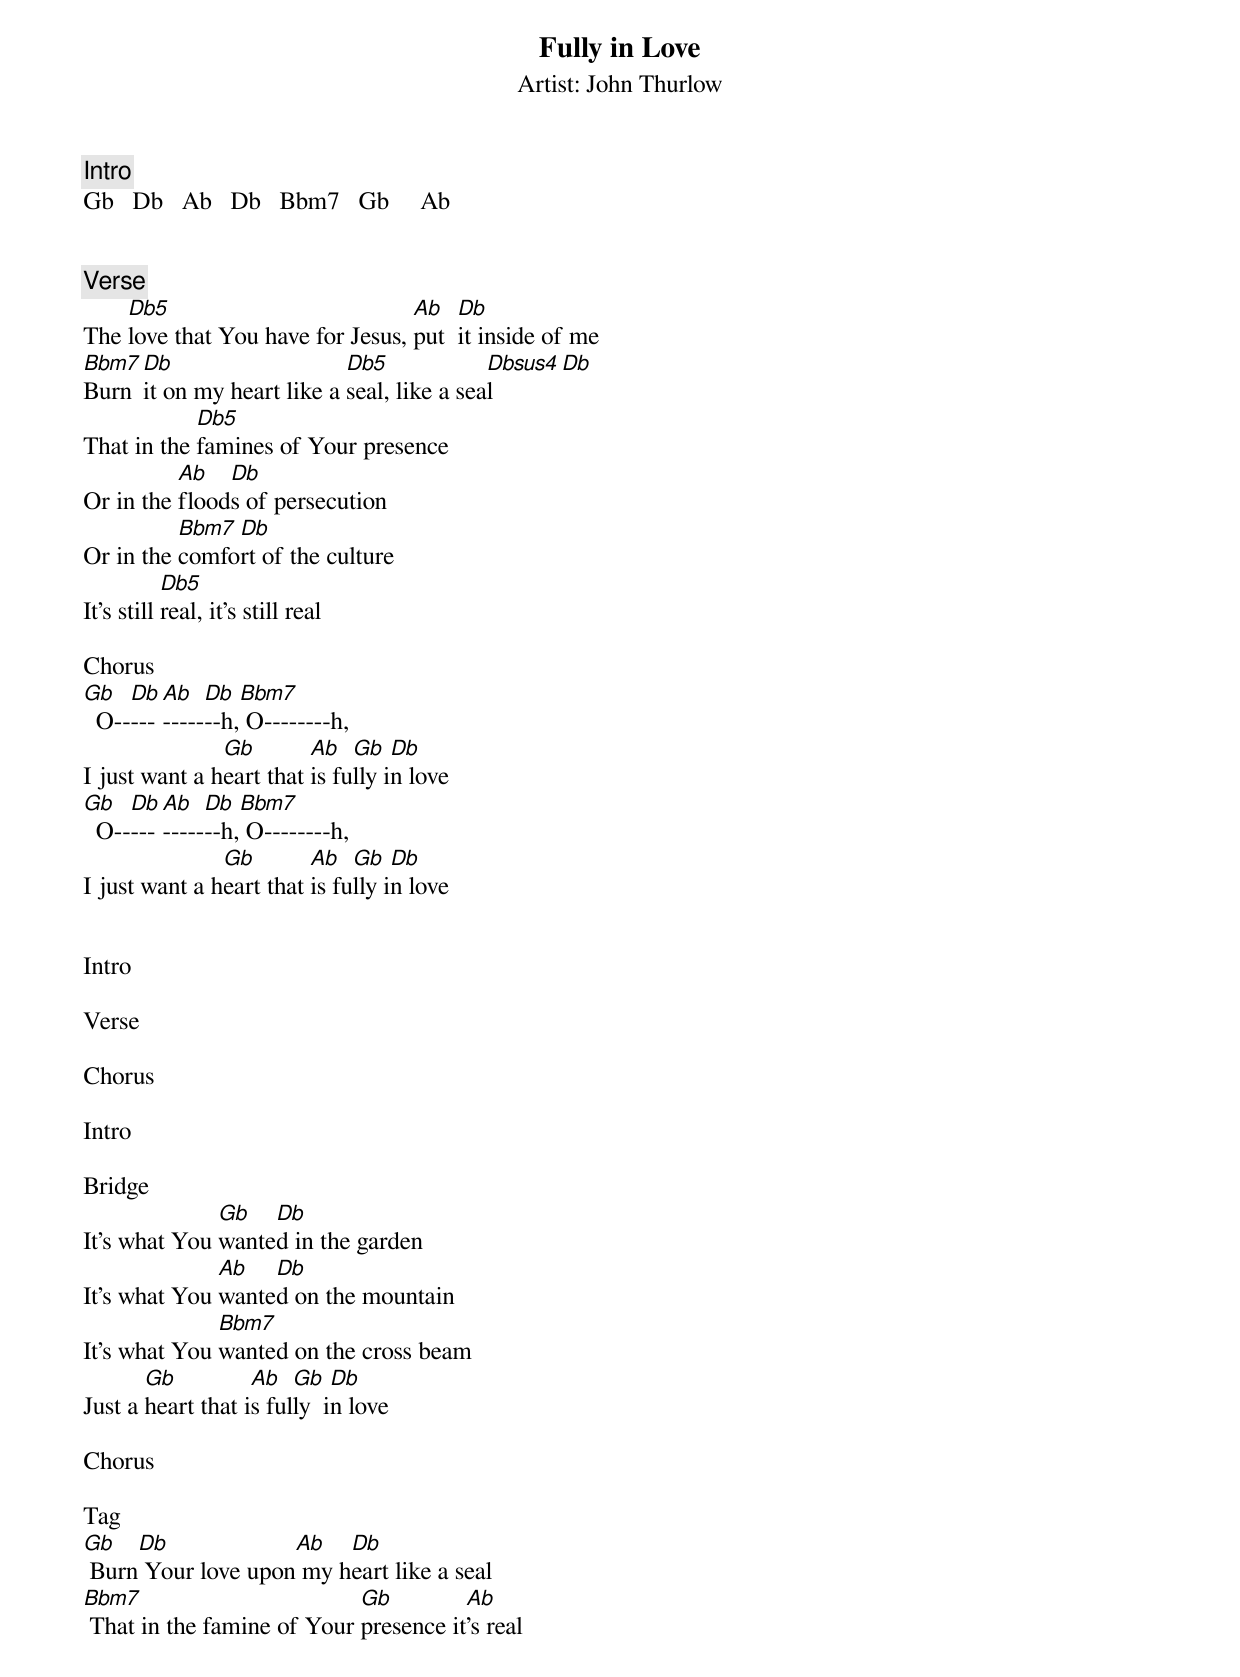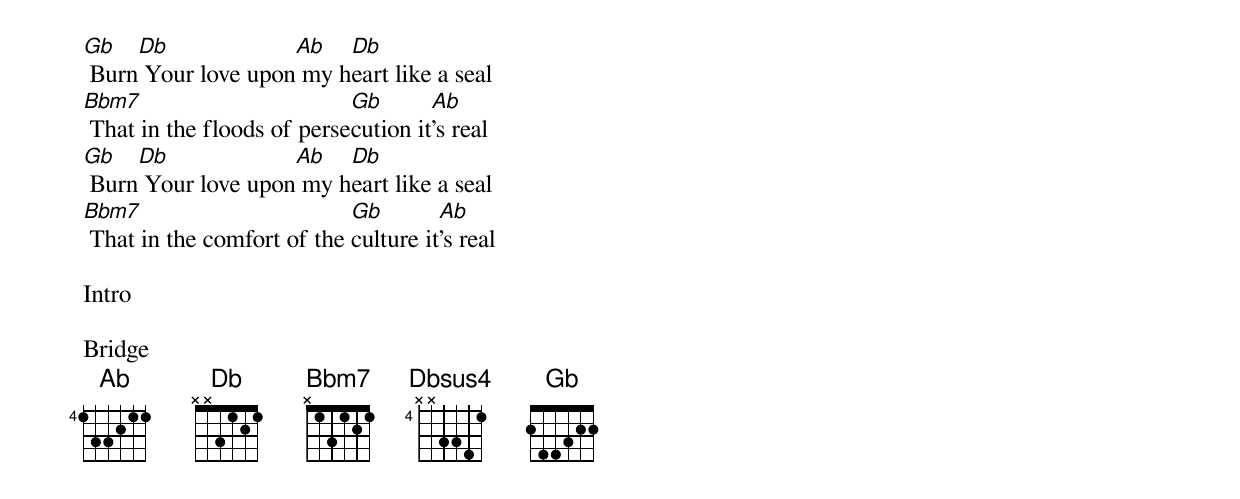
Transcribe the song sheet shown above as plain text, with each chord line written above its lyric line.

Fully in Love
Artist: John Thurlow

Intro
Gb   Db   Ab   Db   Bbm7   Gb     Ab


Verse
    Db5                           Ab   Db
The love that You have for Jesus, put  it inside of me
Bbm7 Db                    Db5             Dbsus4 Db
Burn it on my heart like a seal, like a seal
            Db5
That in the famines of Your presence
          Ab   Db
Or in the floods of persecution
          Bbm7 Db
Or in the comfort of the culture
           Db5
It's still real, it's still real

Chorus
Gb   Db Ab   Db  Bbm7
  O------------h, O--------h,
               Gb        Ab   Gb   Db
I just want a heart that is fully in love
Gb   Db Ab   Db  Bbm7
  O------------h, O--------h,
               Gb        Ab   Gb   Db
I just want a heart that is fully in love


Intro

Verse

Chorus

Intro

Bridge
              Gb   Db
It's what You wanted in the garden
              Ab   Db
It's what You wanted on the mountain
              Bbm7
It's what You wanted on the cross beam
       Gb          Ab   Gb   Db
Just a heart that is fully  in love

Chorus

Tag
Gb   Db             Ab   Db
 Burn Your love upon my heart like a seal
Bbm7                        Gb         Ab
 That in the famine of Your presence it's real
Gb   Db             Ab   Db
 Burn Your love upon my heart like a seal
Bbm7                        Gb       Ab
 That in the floods of persecution it's real
Gb   Db             Ab   Db
 Burn Your love upon my heart like a seal
Bbm7                        Gb        Ab
 That in the comfort of the culture it's real

Intro

Bridge
